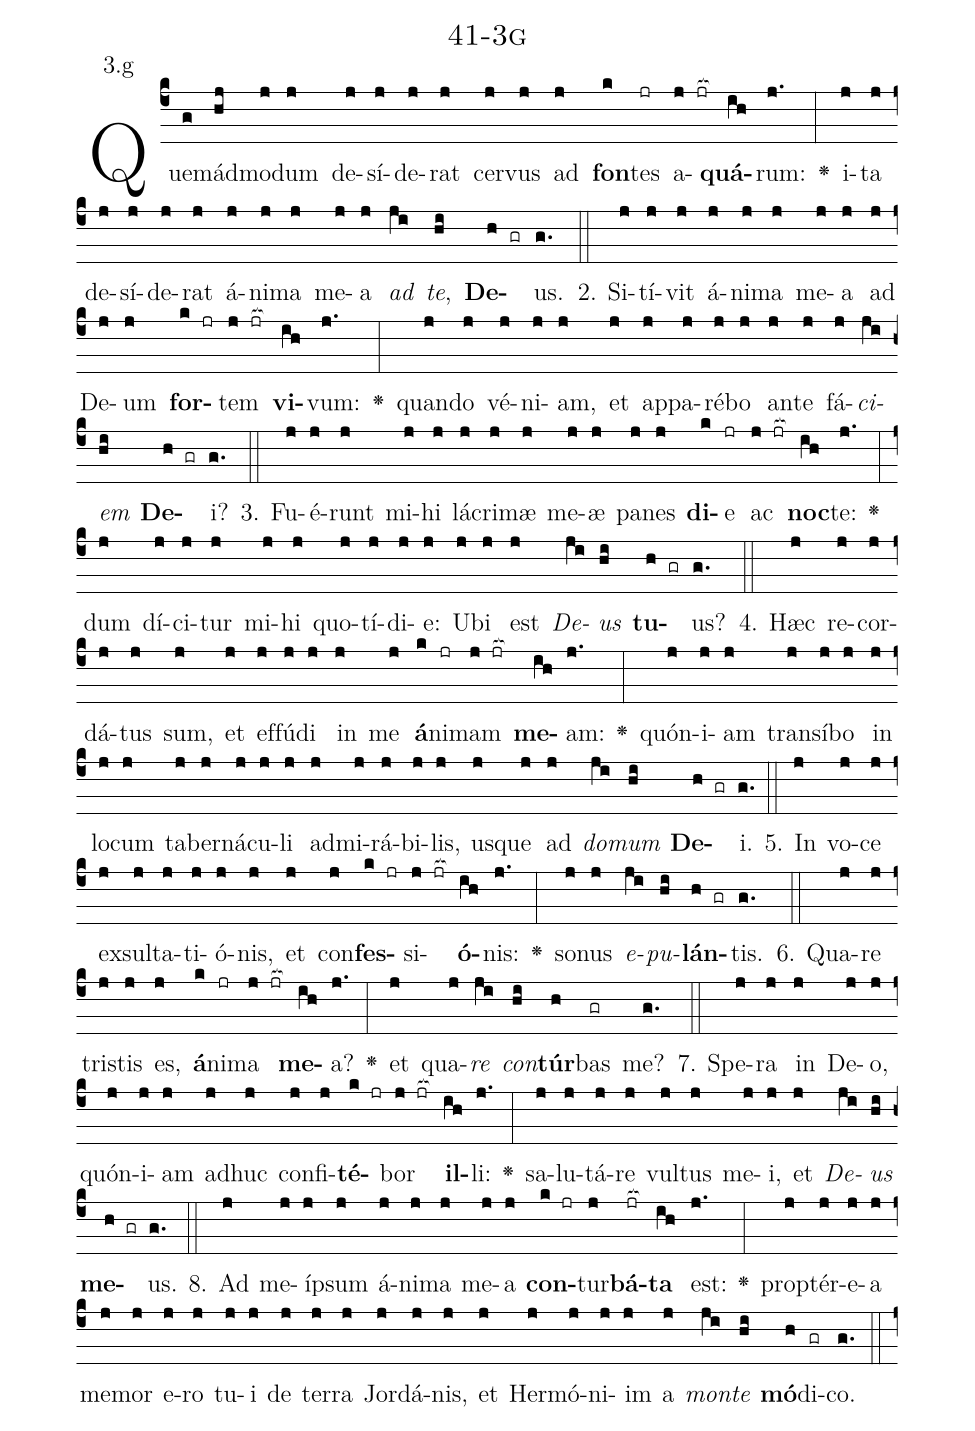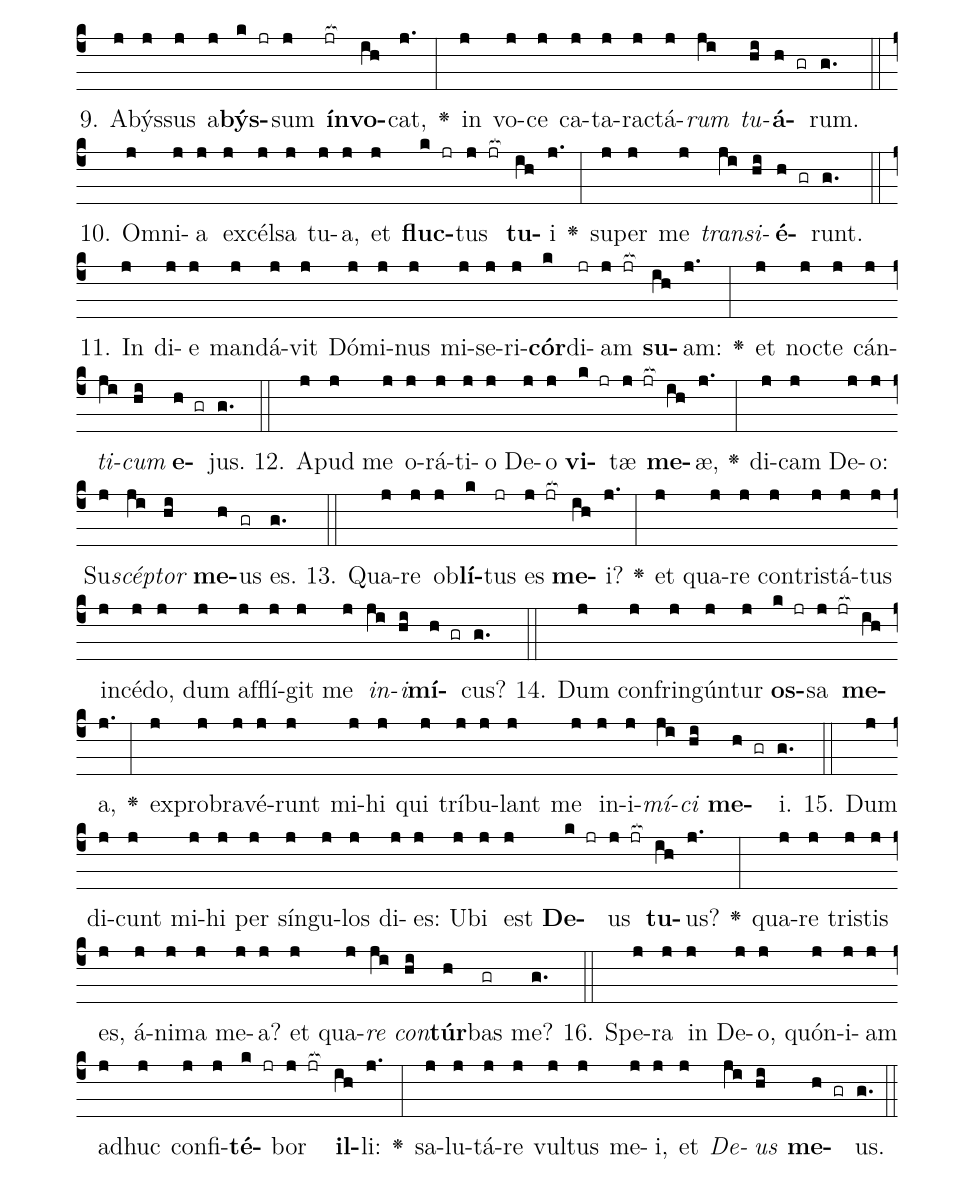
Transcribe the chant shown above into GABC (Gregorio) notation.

name: 41-3g;
annotation: 3.g;
%%
(c4)Quem(g)ád(hj)mo(j)dum(j) de(j)sí(j)de(j)rat(j) cer(j)vus(j) ad(j) <b>fon</b>(k)tes(jr) a(j jr[ocb:1{])<b>quá</b>(ih[ocb:0}])rum:(j.) <v>\greheightstar</v>(:) i(j)ta(j) de(j)sí(j)de(j)rat(j) á(j)ni(j)ma(j) me(j)a(j) <i>ad</i>(ji) <i>te</i>,(hi) <b>De</b>(h gr)us.(g.) (::)
2. Si(j)tí(j)vit(j) á(j)ni(j)ma(j) me(j)a(j) ad(j) De(j)um(j) <b>for</b>(k jr)tem(j jr[ocb:1{]) <b>vi</b>(ih[ocb:0}])vum:(j.) <v>\greheightstar</v>(:) quan(j)do(j) vé(j)ni(j)am,(j) et(j) ap(j)pa(j)ré(j)bo(j) an(j)te(j) fá(j)<i>ci</i>(ji)<i>em</i>(hi) <b>De</b>(h gr)i?(g.) (::)
3. Fu(j)é(j)runt(j) mi(j)hi(j) lá(j)cri(j)mæ(j) me(j)æ(j) pa(j)nes(j) <b>di</b>(k)e(jr) ac(j jr[ocb:1{]) <b>noc</b>(ih[ocb:0}])te:(j.) <v>\greheightstar</v>(:) dum(j) dí(j)ci(j)tur(j) mi(j)hi(j) quo(j)tí(j)di(j)e:(j) U(j)bi(j) est(j) <i>De</i>(ji)<i>us</i>(hi) <b>tu</b>(h gr)us?(g.) (::)
4. Hæc(j) re(j)cor(j)dá(j)tus(j) sum,(j) et(j) ef(j)fú(j)di(j) in(j) me(j) <b>á</b>(k)ni(jr)mam(j jr[ocb:1{]) <b>me</b>(ih[ocb:0}])am:(j.) <v>\greheightstar</v>(:) quón(j)i(j)am(j) trans(j)í(j)bo(j) in(j) lo(j)cum(j) ta(j)ber(j)ná(j)cu(j)li(j) ad(j)mi(j)rá(j)bi(j)lis,(j) us(j)que(j) ad(j) <i>do</i>(ji)<i>mum</i>(hi) <b>De</b>(h gr)i.(g.) (::)
5. In(j) vo(j)ce(j) ex(j)sul(j)ta(j)ti(j)ó(j)nis,(j) et(j) con(j)<b>fes</b>(k jr)si(j jr[ocb:1{])<b>ó</b>(ih[ocb:0}])nis:(j.) <v>\greheightstar</v>(:) so(j)nus(j) <i>e</i>(ji)<i>pu</i>(hi)<b>lán</b>(h gr)tis.(g.) (::)
6. Qua(j)re(j) tris(j)tis(j) es,(j) <b>á</b>(k)ni(jr)ma(j jr[ocb:1{]) <b>me</b>(ih[ocb:0}])a?(j.) <v>\greheightstar</v>(:) et(j) qua(j)<i>re</i>(ji) <i>con</i>(hi)<b>túr</b>(h)bas(gr) me?(g.) (::)
7. Spe(j)ra(j) in(j) De(j)o,(j) quón(j)i(j)am(j) ad(j)huc(j) con(j)fi(j)<b>té</b>(k jr)bor(j jr[ocb:1{]) <b>il</b>(ih[ocb:0}])li:(j.) <v>\greheightstar</v>(:) sa(j)lu(j)tá(j)re(j) vul(j)tus(j) me(j)i,(j) et(j) <i>De</i>(ji)<i>us</i>(hi) <b>me</b>(h gr)us.(g.) (::)
8. Ad(j) me(j)íp(j)sum(j) á(j)ni(j)ma(j) me(j)a(j) <b>con</b>(k jr)tur(j)<b>bá</b>(jr[ocb:1{])<b>ta</b>(ih[ocb:0}]) est:(j.) <v>\greheightstar</v>(:) prop(j)tér(j)e(j)a(j) me(j)mor(j) e(j)ro(j) tu(j)i(j) de(j) ter(j)ra(j) Jor(j)dá(j)nis,(j) et(j) Her(j)mó(j)ni(j)im(j) a(j) <i>mon</i>(ji)<i>te</i>(hi) <b>mó</b>(h)di(gr)co.(g.) (::)
9. A(j)býs(j)sus(j) a(j)<b>býs</b>(k jr)sum(j) <b>ín</b>(jr[ocb:1{])<b>vo</b>(ih[ocb:0}])cat,(j.) <v>\greheightstar</v>(:) in(j) vo(j)ce(j) ca(j)ta(j)rac(j)tá(j)<i>rum</i>(ji) <i>tu</i>(hi)<b>á</b>(h gr)rum.(g.) (::)
10. Om(j)ni(j)a(j) ex(j)cél(j)sa(j) tu(j)a,(j) et(j) <b>fluc</b>(k jr)tus(j jr[ocb:1{]) <b>tu</b>(ih[ocb:0}])i(j.) <v>\greheightstar</v>(:) su(j)per(j) me(j) <i>trans</i>(ji)<i>i</i>(hi)<b>é</b>(h gr)runt.(g.) (::)
11. In(j) di(j)e(j) man(j)dá(j)vit(j) Dó(j)mi(j)nus(j) mi(j)se(j)ri(j)<b>cór</b>(k)di(jr)am(j jr[ocb:1{]) <b>su</b>(ih[ocb:0}])am:(j.) <v>\greheightstar</v>(:) et(j) noc(j)te(j) cán(j)<i>ti</i>(ji)<i>cum</i>(hi) <b>e</b>(h gr)jus.(g.) (::)
12. A(j)pud(j) me(j) o(j)rá(j)ti(j)o(j) De(j)o(j) <b>vi</b>(k jr)tæ(j jr[ocb:1{]) <b>me</b>(ih[ocb:0}])æ,(j.) <v>\greheightstar</v>(:) di(j)cam(j) De(j)o:(j) Su(j)<i>scép</i>(ji)<i>tor</i>(hi) <b>me</b>(h)us(gr) es.(g.) (::)
13. Qua(j)re(j) ob(j)<b>lí</b>(k)tus(jr) es(j jr[ocb:1{]) <b>me</b>(ih[ocb:0}])i?(j.) <v>\greheightstar</v>(:) et(j) qua(j)re(j) con(j)tris(j)tá(j)tus(j) in(j)cé(j)do,(j) dum(j) af(j)flí(j)git(j) me(j) <i>in</i>(ji)<i>i</i>(hi)<b>mí</b>(h gr)cus?(g.) (::)
14. Dum(j) con(j)frin(j)gún(j)tur(j) <b>os</b>(k jr)sa(j jr[ocb:1{]) <b>me</b>(ih[ocb:0}])a,(j.) <v>\greheightstar</v>(:) ex(j)pro(j)bra(j)vé(j)runt(j) mi(j)hi(j) qui(j) trí(j)bu(j)lant(j) me(j) in(j)i(j)<i>mí</i>(ji)<i>ci</i>(hi) <b>me</b>(h gr)i.(g.) (::)
15. Dum(j) di(j)cunt(j) mi(j)hi(j) per(j) sín(j)gu(j)los(j) di(j)es:(j) U(j)bi(j) est(j) <b>De</b>(k jr)us(j jr[ocb:1{]) <b>tu</b>(ih[ocb:0}])us?(j.) <v>\greheightstar</v>(:) qua(j)re(j) tris(j)tis(j) es,(j) á(j)ni(j)ma(j) me(j)a?(j) et(j) qua(j)<i>re</i>(ji) <i>con</i>(hi)<b>túr</b>(h)bas(gr) me?(g.) (::)
16. Spe(j)ra(j) in(j) De(j)o,(j) quón(j)i(j)am(j) ad(j)huc(j) con(j)fi(j)<b>té</b>(k jr)bor(j jr[ocb:1{]) <b>il</b>(ih[ocb:0}])li:(j.) <v>\greheightstar</v>(:) sa(j)lu(j)tá(j)re(j) vul(j)tus(j) me(j)i,(j) et(j) <i>De</i>(ji)<i>us</i>(hi) <b>me</b>(h gr)us.(g.) (::)
